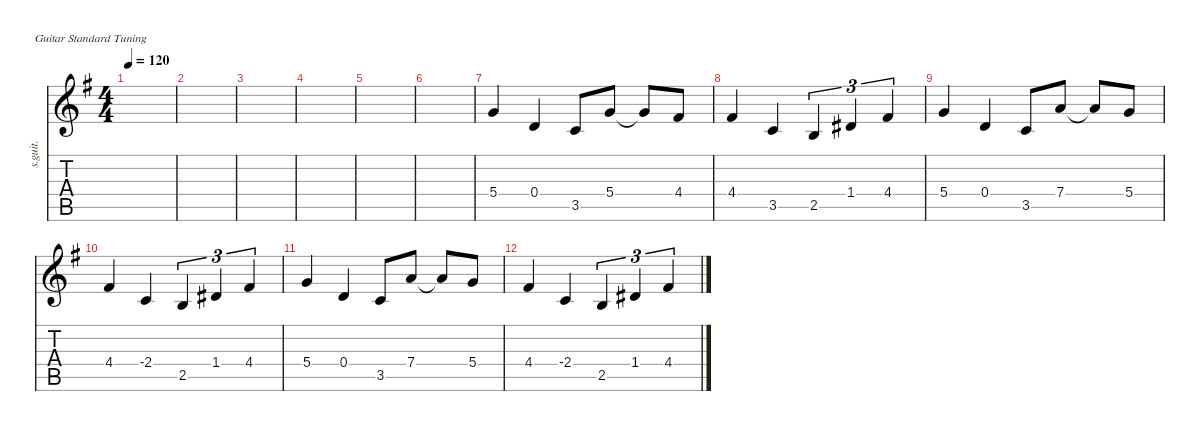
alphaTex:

\defaultSystemsLayout 4
\hideDynamics
\bracketExtendMode nobrackets
\otherSystemsTrackNameOrientation horizontal
\track ("Steel Guitar" "s.guit.") {instrument acousticguitarsteel}
\staff {score tabs}
\tuning (E4 B3 G3 D3 A2 E2)
\ts (4 4)
\tempo 120
\clef g2
\ks g
|
|
|
|
|
|
5.4{acc forcenatural}.4{beam Up} 0.4{acc forcenatural}.4{beam Up} 3.5{acc forcenatural}.8{beam Up} 5.4{acc forcenatural}.8{beam Up} 5.4{t acc forcenatural}.8{beam Up} 4.4{acc #}.8{beam Up} |
4.4{acc #}.4{beam Up} 3.5{acc forcenatural}.4{beam Up} 2.5{acc forcenatural}.4{tu (3 2) beam Up} 1.4{acc #}.4{tu (3 2) beam Up} 4.4{acc #}.4{tu (3 2) beam Up} |
5.4{acc forcenatural}.4{beam Up} 0.4{acc forcenatural}.4{beam Up} 3.5{acc forcenatural}.8{beam Up} 7.4{acc forcenatural}.8{beam Up} 7.4{t acc forcenatural}.8{beam Up} 5.4{acc forcenatural}.8{beam Up} |
4.4{acc #}.4{beam Up} -2.4{acc forcenatural}.4{beam Up} 2.5{acc forcenatural}.4{tu (3 2) beam Up} 1.4{acc #}.4{tu (3 2) beam Up} 4.4{acc #}.4{tu (3 2) beam Up} |
5.4{acc forcenatural}.4{beam Up} 0.4{acc forcenatural}.4{beam Up} 3.5{acc forcenatural}.8{beam Up} 7.4{acc forcenatural}.8{beam Up} 7.4{t acc forcenatural}.8{beam Up} 5.4{acc forcenatural}.8{beam Up} |
4.4{acc #}.4{beam Up} -2.4{acc forcenatural}.4{beam Up} 2.5{acc forcenatural}.4{tu (3 2) beam Up} 1.4{acc #}.4{tu (3 2) beam Up} 4.4{acc #}.4{tu (3 2) beam Up}
